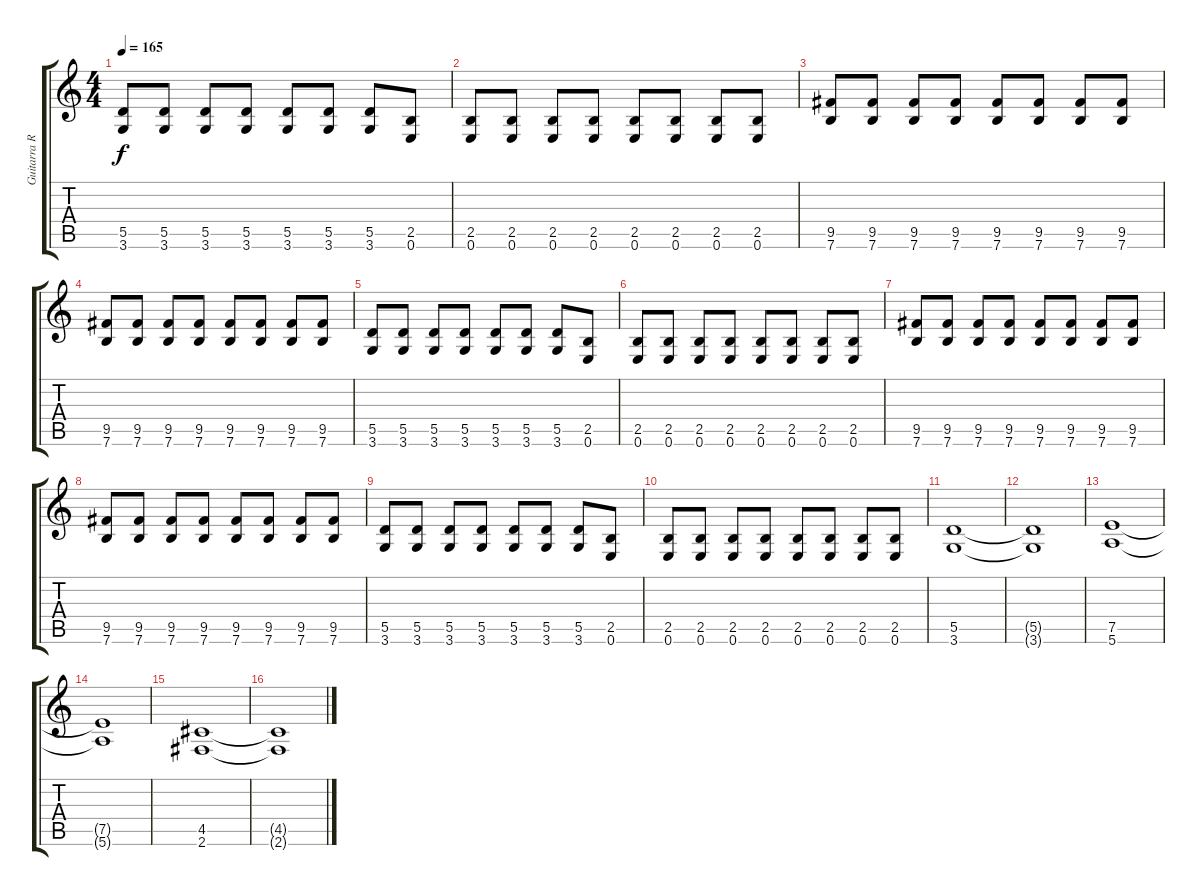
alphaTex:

\track ("Guitarra Ritmica" "Guitarra R") {instrument distortionguitar}
\staff {score tabs}
\tuning (E4 B3 G3 D3 A2 E2) {hide}
\ts (4 4)
\tempo 165
\clef g2
\ks c
(5.5 3.6).8{dy f} (5.5 3.6).8 (5.5 3.6).8 (5.5 3.6).8 (5.5 3.6).8 (5.5 3.6).8 (5.5 3.6).8 (2.5 0.6).8 |
(2.5 0.6).8 (2.5 0.6).8 (2.5 0.6).8 (2.5 0.6).8 (2.5 0.6).8 (2.5 0.6).8 (2.5 0.6).8 (2.5 0.6).8 |
(9.5 7.6).8 (9.5 7.6).8 (9.5 7.6).8 (9.5 7.6).8 (9.5 7.6).8 (9.5 7.6).8 (9.5 7.6).8 (9.5 7.6).8 |
(9.5 7.6).8 (9.5 7.6).8 (9.5 7.6).8 (9.5 7.6).8 (9.5 7.6).8 (9.5 7.6).8 (9.5 7.6).8 (9.5 7.6).8 |
(5.5 3.6).8 (5.5 3.6).8 (5.5 3.6).8 (5.5 3.6).8 (5.5 3.6).8 (5.5 3.6).8 (5.5 3.6).8 (2.5 0.6).8 |
(2.5 0.6).8 (2.5 0.6).8 (2.5 0.6).8 (2.5 0.6).8 (2.5 0.6).8 (2.5 0.6).8 (2.5 0.6).8 (2.5 0.6).8 |
(9.5 7.6).8 (9.5 7.6).8 (9.5 7.6).8 (9.5 7.6).8 (9.5 7.6).8 (9.5 7.6).8 (9.5 7.6).8 (9.5 7.6).8 |
(9.5 7.6).8 (9.5 7.6).8 (9.5 7.6).8 (9.5 7.6).8 (9.5 7.6).8 (9.5 7.6).8 (9.5 7.6).8 (9.5 7.6).8 |
(5.5 3.6).8 (5.5 3.6).8 (5.5 3.6).8 (5.5 3.6).8 (5.5 3.6).8 (5.5 3.6).8 (5.5 3.6).8 (2.5 0.6).8 |
(2.5 0.6).8 (2.5 0.6).8 (2.5 0.6).8 (2.5 0.6).8 (2.5 0.6).8 (2.5 0.6).8 (2.5 0.6).8 (2.5 0.6).8 |
(5.5 3.6).1 |
(5.5{t} 3.6{t}).1 |
(7.5 5.6).1 |
(7.5{t} 5.6{t}).1 |
(4.5 2.6).1 |
(4.5{t} 2.6{t}).1
